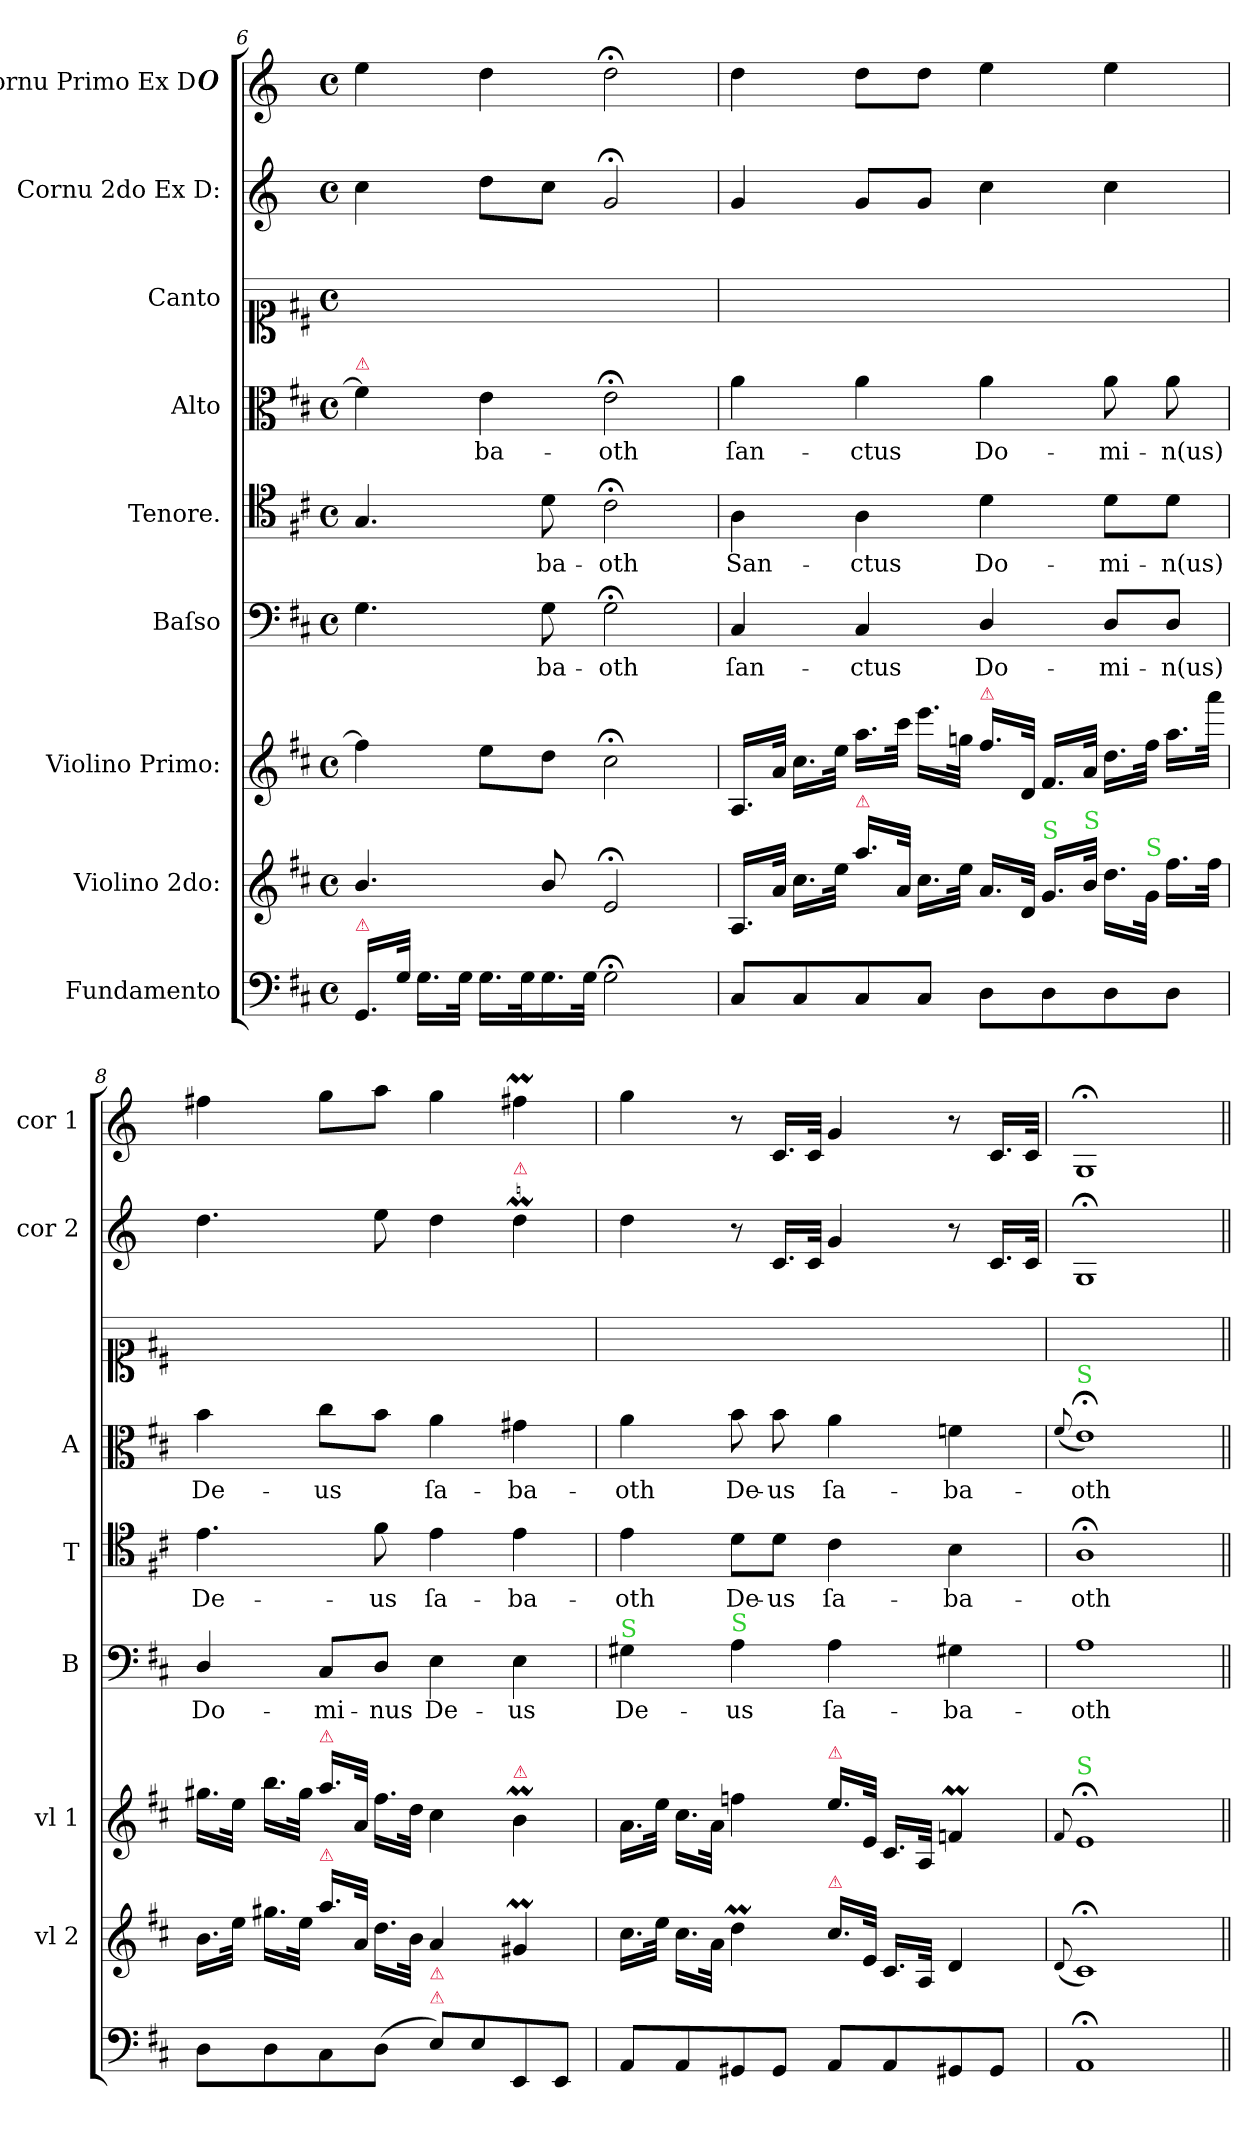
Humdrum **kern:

**kern	**kern	**kern	**kern	**text	**kern	**text	**kern	**text	**kern	**kern	**kern
*part9	*part8	*part7	*part6	*part6	*part5	*part5	*part4	*part4	*part3	*part2	*part1
*staff9	*staff8	*staff7	*staff6	*staff6	*staff5	*staff5	*staff4	*staff4	*staff3	*staff2	*staff1
*I"Fundamento	*I"Violino 2do:	*I"Violino Primo:	*I"Baſso	*	*I"Tenore.	*	*I"Alto	*	*I"Canto	*I"Cornu 2do Ex D:	*I"Cornu Primo Ex D#
*	*I'vl 2	*I'vl 1	*I'B	*	*I'T	*	*I'A	*	*	*I'cor 2	*I'cor 1
*clefF4	*clefG2	*clefG2	*clefF4	*	*clefC4	*	*clefC3	*	*clefC1	*clefG2	*clefG2
*	*	*	*	*	*	*	*	*	*	*ITrd-1c-2	*ITrd-1c-2
*k[f#c#]	*k[f#c#]	*k[f#c#]	*k[f#c#]	*	*k[f#c#]	*	*k[f#c#]	*	*k[f#c#]	*k[f#c#]	*k[f#c#]
*D:	*D:	*D:	*D:	*	*D:	*	*D:	*	*D:	*D:	*D:
*M4/4	*M4/4	*M4/4	*M4/4	*	*M4/4	*	*M4/4	*	*M4/4	*M4/4	*M4/4
*met(c)	*met(c)	*met(c)	*met(c)	*	*met(c)	*	*met(c)	*	*met(c)	*met(c)	*met(c)
=6	=6	=6	=6	=6	=6	=6	=6	=6	=6	=6	=6
!	!	!	!	!	!	!	!LO:TX:a:color=crimson:t=⚠	!	!	!	!
!LO:TX:a:color=crimson:t=⚠	!	!	!	!	!	!	!	!	!	!	!
16.GG/LL	4.b/	4ff#\]	4.G\	.	4.G/	.	4f#\]	.	1ryy	4dd\	4ff#\
32G\JJk	.	.	.	.	.	.	.	.	.	.	.
16.G\LL	.	.	.	.	.	.	.	.	.	.	.
32G\JJk	.	.	.	.	.	.	.	.	.	.	.
16.G\LL	.	8ee\L	.	.	.	.	4e\	-ba-	.	8ee\L	4ee\
32G\K	.	.	.	.	.	.	.	.	.	.	.
16.G\	8b/	8dd\J	8G\	-ba-	8d\	-ba-	.	.	.	8dd\J	.
32G\JJk	.	.	.	.	.	.	.	.	.	.	.
2G;<\	2e;<;/	2cc#;<;\	2G;<\	-oth	2c#;<\	-oth	2e;<\	-oth	.	2a;</	2ee;<\
=7	=7	=7	=7	=7	=7	=7	=7	=7	=7	=7	=7
8C#/L	16.A/LL	16.A/LL	4C#/	ſan-	4A\	San-	4a\	ſan-	1ryy	4a/	4ee\
.	32a/JJk	32a/JJk	.	.	.	.	.	.	.	.	.
8C#/	16.cc#\LL	16.cc#\LL	.	.	.	.	.	.	.	.	.
.	32ee\JJk	32ee\JJk	.	.	.	.	.	.	.	.	.
!	!LO:TX:a:color=crimson:t=⚠	!	!	!	!	!	!	!	!	!	!
8C#/	16.aa\LL	16.aa\LL	4C#/	-ctus	4A\	-ctus	4a\	-ctus	.	8a/L	8ee\L
.	32a/JJk	32ccc#\JJk	.	.	.	.	.	.	.	.	.
8C#/J	16.cc#\LL	16.eee\LL	.	.	.	.	.	.	.	8a/J	8ee\J
.	32ee\JJk	32ggn\JJk	.	.	.	.	.	.	.	.	.
!	!	!LO:TX:a:color=crimson:t=⚠	!	!	!	!	!	!	!	!	!
8D\L	16.a/LL	16.ff#\LL	4D/	Do-	4d\	Do-	4a\	Do-	.	4dd\	4ff#\
.	32d/JJk	32d/JJk	.	.	.	.	.	.	.	.	.
!	!LO:TX:a:color=limegreen:t=S	!	!	!	!	!	!	!	!	!	!
8D\	16.g/LL	16.f#/LL	.	.	.	.	.	.	.	.	.
!	!LO:TX:a:color=limegreen:t=S	!	!	!	!	!	!	!	!	!	!
.	32b/JJk	32a/JJk	.	.	.	.	.	.	.	.	.
8D\	16.dd\LL	16.dd\LL	8D/L	-mi-	8d\L	-mi-	8a\	-mi-	.	4dd\	4ff#\
!	!LO:TX:a:color=limegreen:t=S	!	!	!	!	!	!	!	!	!	!
.	32g\JJk	32ff#\JJk	.	.	.	.	.	.	.	.	.
8D\J	16.ff#\LL	16.aa\LL	8D/J	-n(us)	8d\J	-n(us)	8a\	-n(us)	.	.	.
.	32ff#\JJk	32aaa\JJk	.	.	.	.	.	.	.	.	.
=8	=8	=8	=8	=8	=8	=8	=8	=8	=8	=8	=8
!	!	!	!	!LO:LY:i	!	!	!	!	!	!	!
8D\L	16.b\LL	16.gg#X\LL	4D/	Do-	4.e\	De-	4b\	De-	1ryy	4.ee\	4gg#X\
.	32ee\JJk	32ee\JJk	.	.	.	.	.	.	.	.	.
8D\	16.gg#X\LL	16.bb\LL	.	.	.	.	.	.	.	.	.
.	32ee\JJk	32gg#\JJk	.	.	.	.	.	.	.	.	.
!	!	!LO:TX:a:color=crimson:t=⚠	!	!	!	!	!	!	!	!	!
!	!LO:TX:a:color=crimson:t=⚠	!	!	!	!	!	!	!	!	!	!
!	!	!	!	!LO:LY:i	!	!	!	!	!	!	!
8C#\	16.aa\LL	16.aa\LL	8C#/L	-mi-	.	.	8cc#\L	-us	.	.	8aa\L
.	32a/JJk	32a/JJk	.	.	.	.	.	.	.	.	.
!	!	!	!	!LO:LY:i	!	!	!	!	!	!	!
(<8D\J	16.dd\LL	16.ff#\LL	8D/J	-nus	8f#\	-us	8b\J	.	.	8ff#\	8bb\J
.	32b\JJk	32dd\JJk	.	.	.	.	.	.	.	.	.
!LO:TX:a:color=crimson:t=⚠	!	!	!	!	!	!	!	!	!	!	!
!LO:TX:a:color=crimson:t=⚠	!	!	!	!	!	!	!	!	!	!	!
8E\L)	4a/	4cc#\	4E\	De-	4e\	ſa-	4a\	ſa-	.	4ee\	4aa\
8E\	.	.	.	.	.	.	.	.	.	.	.
!	!	!	!	!	!	!	!	!	!	!LO:TX:a:color=crimson:t=⚠	!
!	!	!LO:TX:a:color=crimson:t=⚠	!	!	!	!	!	!	!	!	!
8EE/	4g#Xm/	4bM\	4E\	-us	4e\	-ba-	4g#X\	-ba-	.	4eem\	4gg#Xm\
8EE/J	.	.	.	.	.	.	.	.	.	.	.
=9	=9	=9	=9	=9	=9	=9	=9	=9	=9	=9	=9
!	!	!	!LO:TX:a:color=limegreen:t=S	!	!	!	!	!	!	!	!
!	!	!	!	!LO:LY:i	!	!	!	!	!	!	!
8AA/L	16.cc#\LL	16.a\LL	4G#X\	De-	4e\	-oth	4a\	-oth	1ryy	4ee\	4aa\
.	32ee\JJk	32ee\JJk	.	.	.	.	.	.	.	.	.
8AA/	16.cc#\LL	16.cc#\LL	.	.	.	.	.	.	.	.	.
.	32a\JJk	32a\JJk	.	.	.	.	.	.	.	.	.
!	!	!	!LO:TX:a:color=limegreen:t=S	!	!	!	!	!	!	!	!
!	!	!	!	!LO:LY:i	!	!	!	!	!	!	!
8GG#X/	4ddM\	4ffn\	4A\	-us	8d\L	De-	8b\	De-	.	8r	8r
8GG#/J	.	.	.	.	8d\J	-us	8b\	-us	.	16.d/LL	16.d/LL
.	.	.	.	.	.	.	.	.	.	32d/JJk	32d/JJk
!	!	!LO:TX:a:color=crimson:t=⚠	!	!	!	!	!	!	!	!	!
!	!LO:TX:a:color=crimson:t=⚠	!	!	!	!	!	!	!	!	!	!
8AA/L	16.cc#\LL	16.ee\LL	4A\	ſa-	4c#\	ſa-	4a\	ſa-	.	4a/	4a/
.	32e/JJk	32e/JJk	.	.	.	.	.	.	.	.	.
8AA/	16.c#/LL	16.c#/LL	.	.	.	.	.	.	.	.	.
.	32A/JJk	32A/JJk	.	.	.	.	.	.	.	.	.
8GG#X/	4d/	4fnM/	4G#X\	-ba-	4B\	-ba-	4fn\	-ba-	.	8r	8r
8GG#/J	.	.	.	.	.	.	.	.	.	16.d/LL	16.d/LL
.	.	.	.	.	.	.	.	.	.	32d/JJk	32d/JJk
=10	=10	=10	=10	=10	=10	=10	=10	=10	=10	=10	=10
.	(8qqd/	8qqf#/	.	.	.	.	(<8qqf#/	.	.	.	.
!	!	!	!	!	!	!	!LO:TX:a:color=limegreen:t=S	!	!	!	!
!	!	!LO:TX:a:color=limegreen:t=S	!	!	!	!	!	!	!	!	!
1AA;<	1c#;<)	1e;<	1A	-oth	1A;<	-oth	1e;<)	-oth	1ryy	1A;<	1A;<
=||	=||	=||	=||	=||	=||	=||	=||	=||	=||	=||	=||
*-	*-	*-	*-	*-	*-	*-	*-	*-	*-	*-	*-
